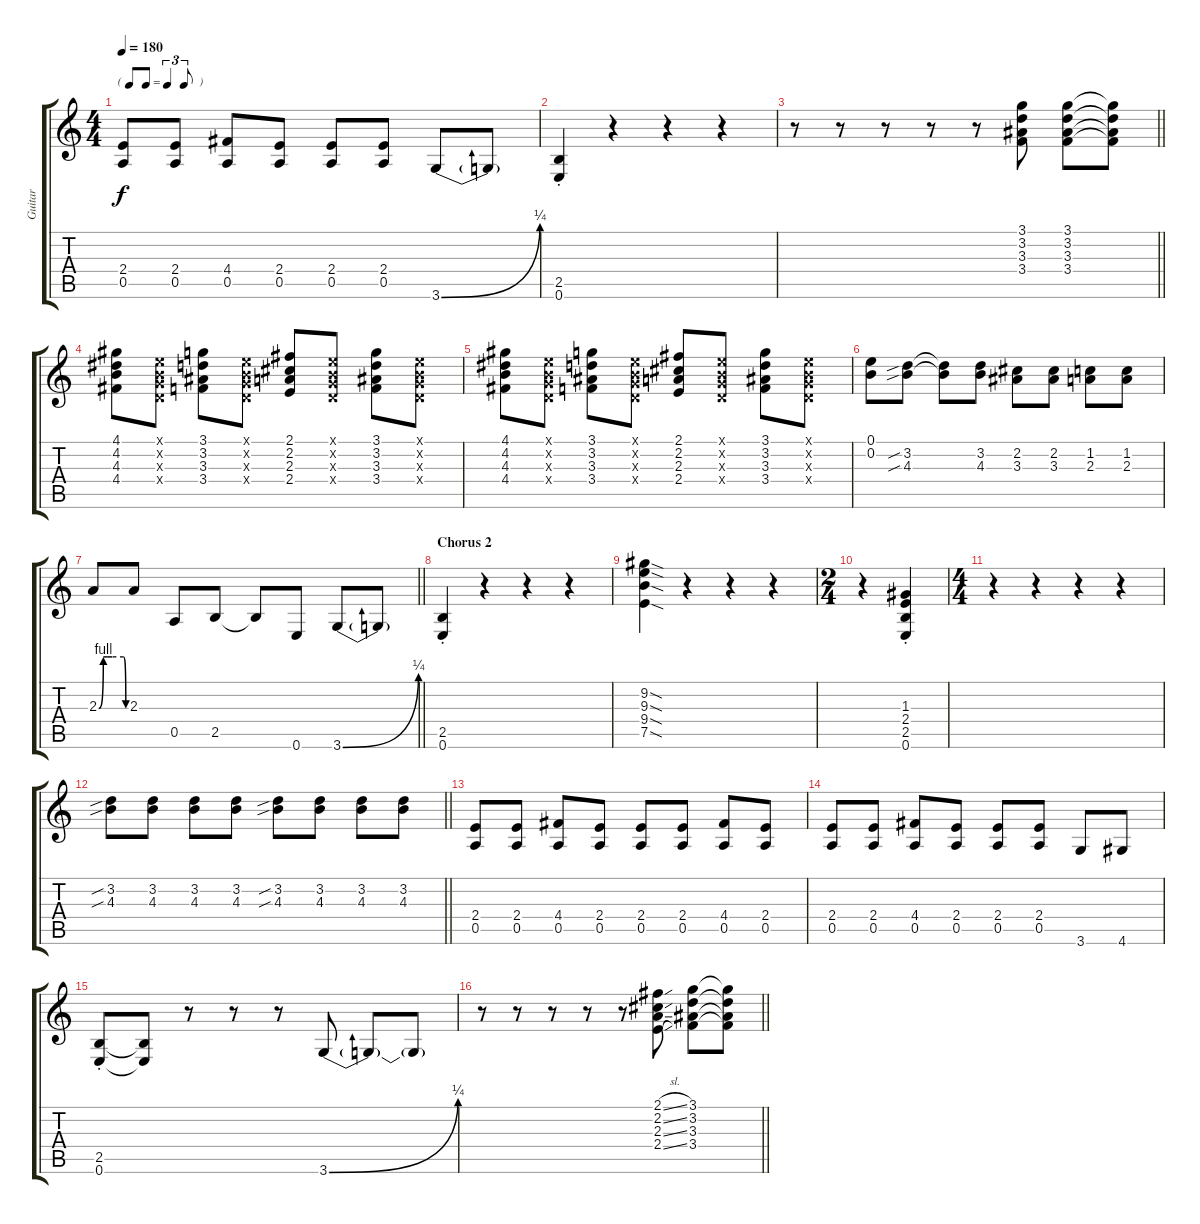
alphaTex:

\track ("Guitar" "Guitar") {instrument overdrivenguitar}
\staff {score tabs}
\tuning (E4 B3 G3 D3 A2 E2) {hide}
\ts (4 4)
\tf triplet8th
\tempo 180
\clef g2
\ks c
(2.4 0.5).8{dy f} (2.4 0.5).8 (4.4 0.5).8 (2.4 0.5).8 (2.4 0.5).8 (2.4 0.5).8 3.6{be (bend 0 0 60 1)}.8 3.6{t}.8 |
(2.5{st} 0.6{st}).4 r.4 r.4 r.4 |
\barLineRight lightlight
r.8 r.8 r.8 r.8 r.8 (3.1 3.2 3.3 3.4).8 (3.1 3.2 3.3 3.4).8 (3.1{t} 3.2{t} 3.3{t} 3.4{t}).8 |
(4.1 4.2 4.3 4.4).8 (0.1{x} 0.2{x} 0.3{x} 0.4{x}).8 (3.1 3.2 3.3 3.4).8 (0.1{x} 0.2{x} 0.3{x} 0.4{x}).8 (2.1 2.2 2.3 2.4).8 (0.1{x} 0.2{x} 0.3{x} 0.4{x}).8 (3.1 3.2 3.3 3.4).8 (0.1{x} 0.2{x} 0.3{x} 0.4{x}).8 |
(4.1 4.2 4.3 4.4).8 (0.1{x} 0.2{x} 0.3{x} 0.4{x}).8 (3.1 3.2 3.3 3.4).8 (0.1{x} 0.2{x} 0.3{x} 0.4{x}).8 (2.1 2.2 2.3 2.4).8 (0.1{x} 0.2{x} 0.3{x} 0.4{x}).8 (3.1 3.2 3.3 3.4).8 (0.1{x} 0.2{x} 0.3{x} 0.4{x}).8 |
(0.1 0.2).8 (3.2{sib} 4.3{sib}).8 (3.2{t} 4.3{t}).8 (3.2 4.3).8 (2.2 3.3).8 (2.2 3.3).8 (1.2 2.3).8 (1.2 2.3).8 |
\barLineRight lightlight
2.3{be (custom 0 0 10 4 20 4 30 4 55 4 60 0)}.8 2.3.8 0.5.8 2.5.8 2.5{t}.8 0.6.8 3.6{be (bend 0 0 60 1)}.8 3.6{t}.8 |
\section ("" "Chorus 2")
(2.5{st} 0.6{st}).4 r.4 r.4 r.4 |
(9.2{sod} 9.3{sod} 9.4{sod} 7.5{sod}).4 r.4 r.4 r.4 |
\ts (2 4)
r.4 (1.3{st} 2.4{st} 2.5{st} 0.6{st}).4 |
\ts (4 4)
r.4 r.4 r.4 r.4 |
\barLineRight lightlight
(3.2{sib} 4.3{sib}).8 (3.2 4.3).8 (3.2 4.3).8 (3.2 4.3).8 (3.2{sib} 4.3{sib}).8 (3.2 4.3).8 (3.2 4.3).8 (3.2 4.3).8 |
(2.4 0.5).8 (2.4 0.5).8 (4.4 0.5).8 (2.4 0.5).8 (2.4 0.5).8 (2.4 0.5).8 (4.4 0.5).8 (2.4 0.5).8 |
(2.4 0.5).8 (2.4 0.5).8 (4.4 0.5).8 (2.4 0.5).8 (2.4 0.5).8 (2.4 0.5).8 3.6.8 4.6.8 |
(2.5{st} 0.6{st}).8 (2.5{t} 0.6{t}).8 r.8 r.8 r.8 3.6{be (bend 0 0 60 1)}.8 3.6{t}.8 3.6{t}.8 |
\barLineRight lightlight
r.8 r.8 r.8 r.8 r.8 (2.1{sl} 2.2{sl} 2.3{sl} 2.4{sl}).8 (3.1 3.2 3.3 3.4).8 (3.1{t} 3.2{t} 3.3{t} 3.4{t}).8
